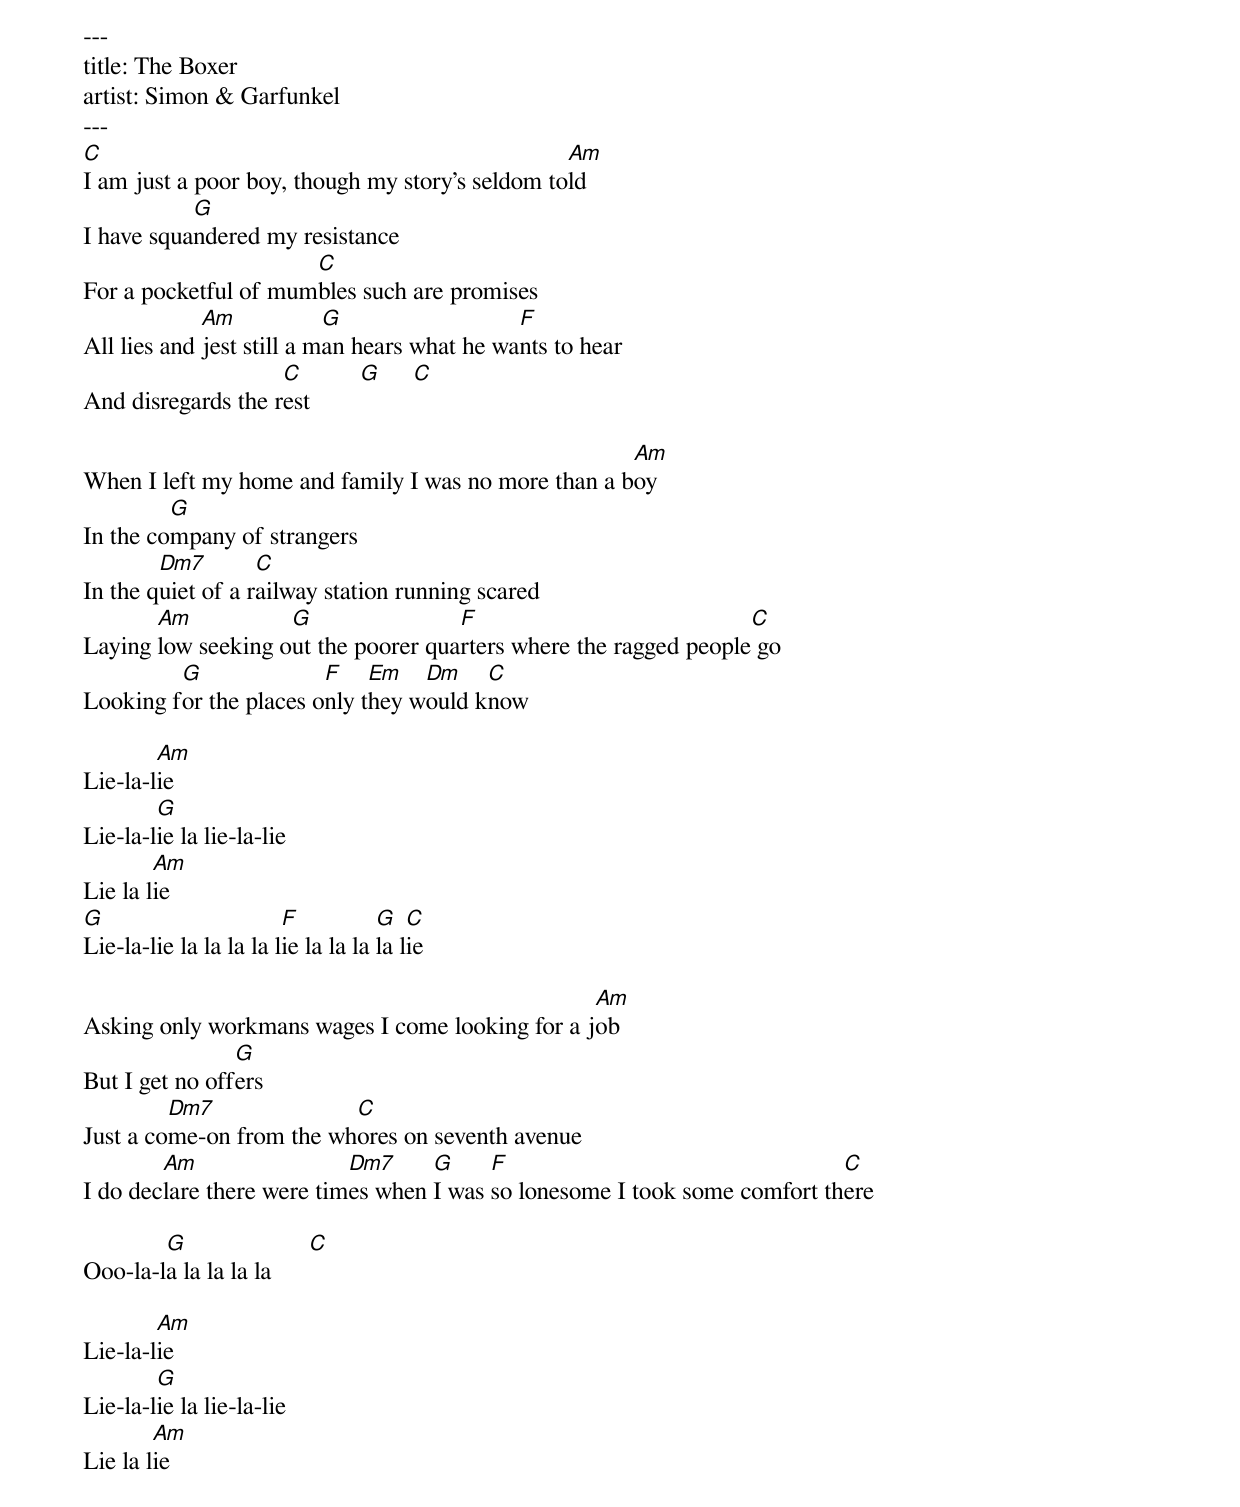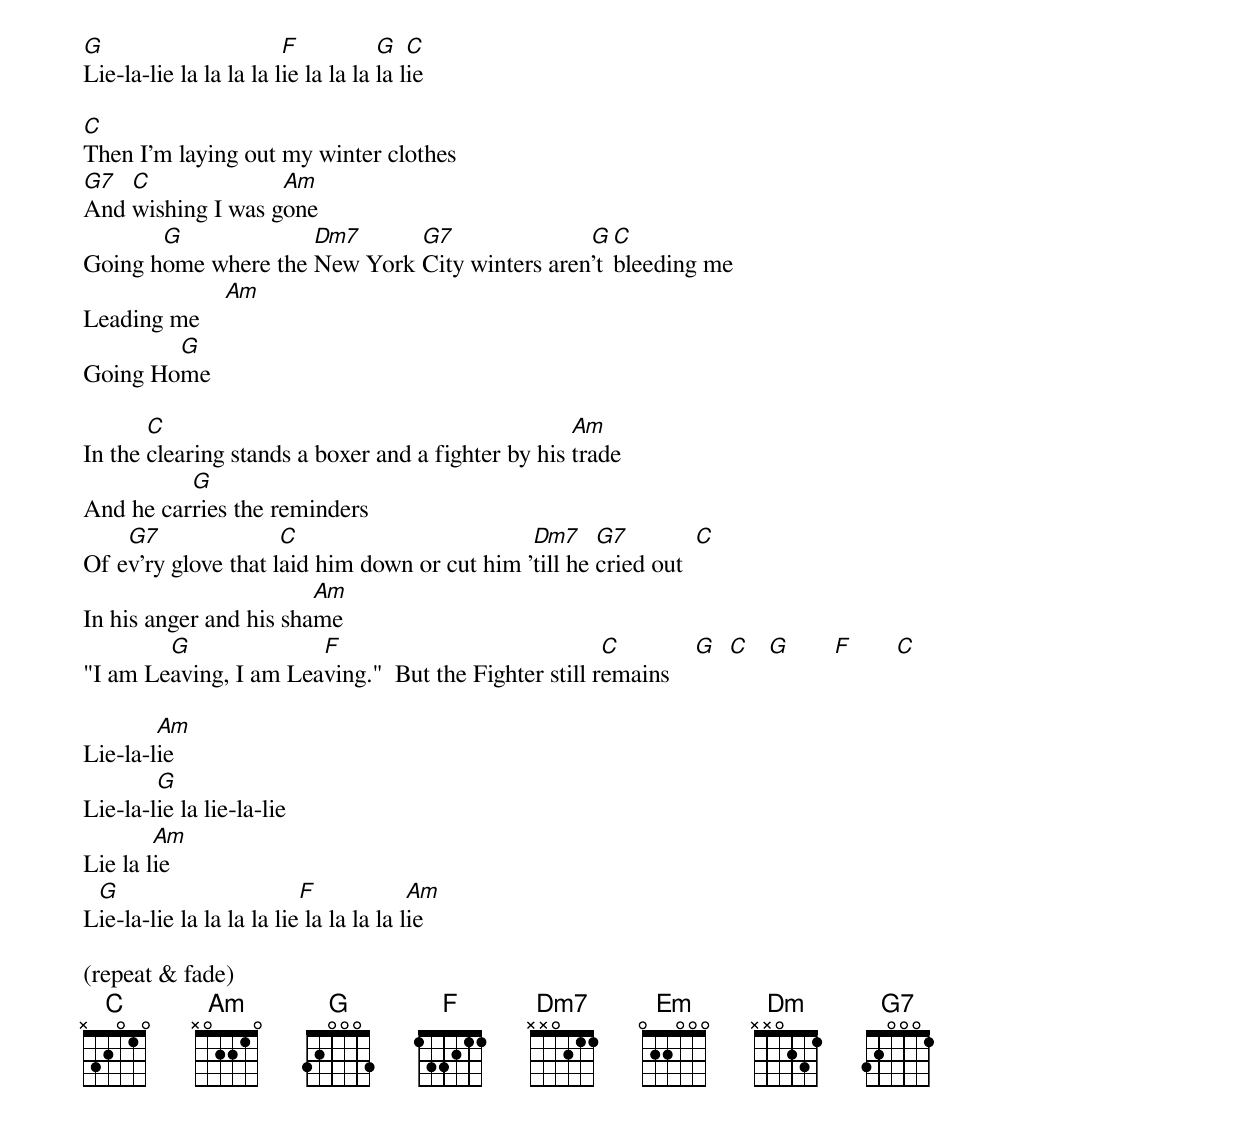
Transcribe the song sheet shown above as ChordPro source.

---
title: The Boxer
artist: Simon & Garfunkel
---
[C]I am just a poor boy, though my story's seldom to[Am]ld
I have squa[G]ndered my resistance
For a pocketful of mum[C]bles such are promises
All lies and [Am]jest still a m[G]an hears what he wa[F]nts to hear
And disregards the r[C]est    [G]     [C]

When I left my home and family I was no more than a b[Am]oy
In the co[G]mpany of strangers
In the q[Dm7]uiet of a r[C]ailway station running scared
Laying [Am]low seeking o[G]ut the poorer qua[F]rters where the ragged people[C] go
Looking f[G]or the places o[F]nly t[Em]hey w[Dm]ould k[C]now

Lie-la-l[Am]ie
Lie-la-l[G]ie la lie-la-lie
Lie la l[Am]ie
[G]Lie-la-lie la la la la l[F]ie la la la [G]la l[C]ie

Asking only workmans wages I come looking for a j[Am]ob
But I get no off[G]ers
Just a co[Dm7]me-on from the wh[C]ores on seventh avenue
I do dec[Am]lare there were tim[Dm7]es when [G]I was [F]so lonesome I took some comfort th[C]ere

Ooo-la-l[G]a la la la la   [C]

Lie-la-l[Am]ie
Lie-la-l[G]ie la lie-la-lie
Lie la l[Am]ie
[G]Lie-la-lie la la la la l[F]ie la la la [G]la l[C]ie

[C]Then I'm laying out my winter clothes
[G7]And [C]wishing I was g[Am]one
Going h[G]ome where the [Dm7]New York [G7]City winters aren[G]'t [C]bleeding me
Leading me  [Am]
Going Ho[G]me

In the [C]clearing stands a boxer and a fighter by his [Am]trade
And he car[G]ries the reminders
Of e[G7]v'ry glove that l[C]aid him down or cut him '[Dm7]till he [G7]cried out [C]
In his anger and his sha[Am]me
"I am Le[G]aving, I am Lea[F]ving."  But the Fighter still r[C]emains  [G]  [C]   [G]       [F]       [C]

Lie-la-l[Am]ie
Lie-la-l[G]ie la lie-la-lie
Lie la l[Am]ie
L[G]ie-la-lie la la la la lie[F] la la la la l[Am]ie

(repeat & fade)
